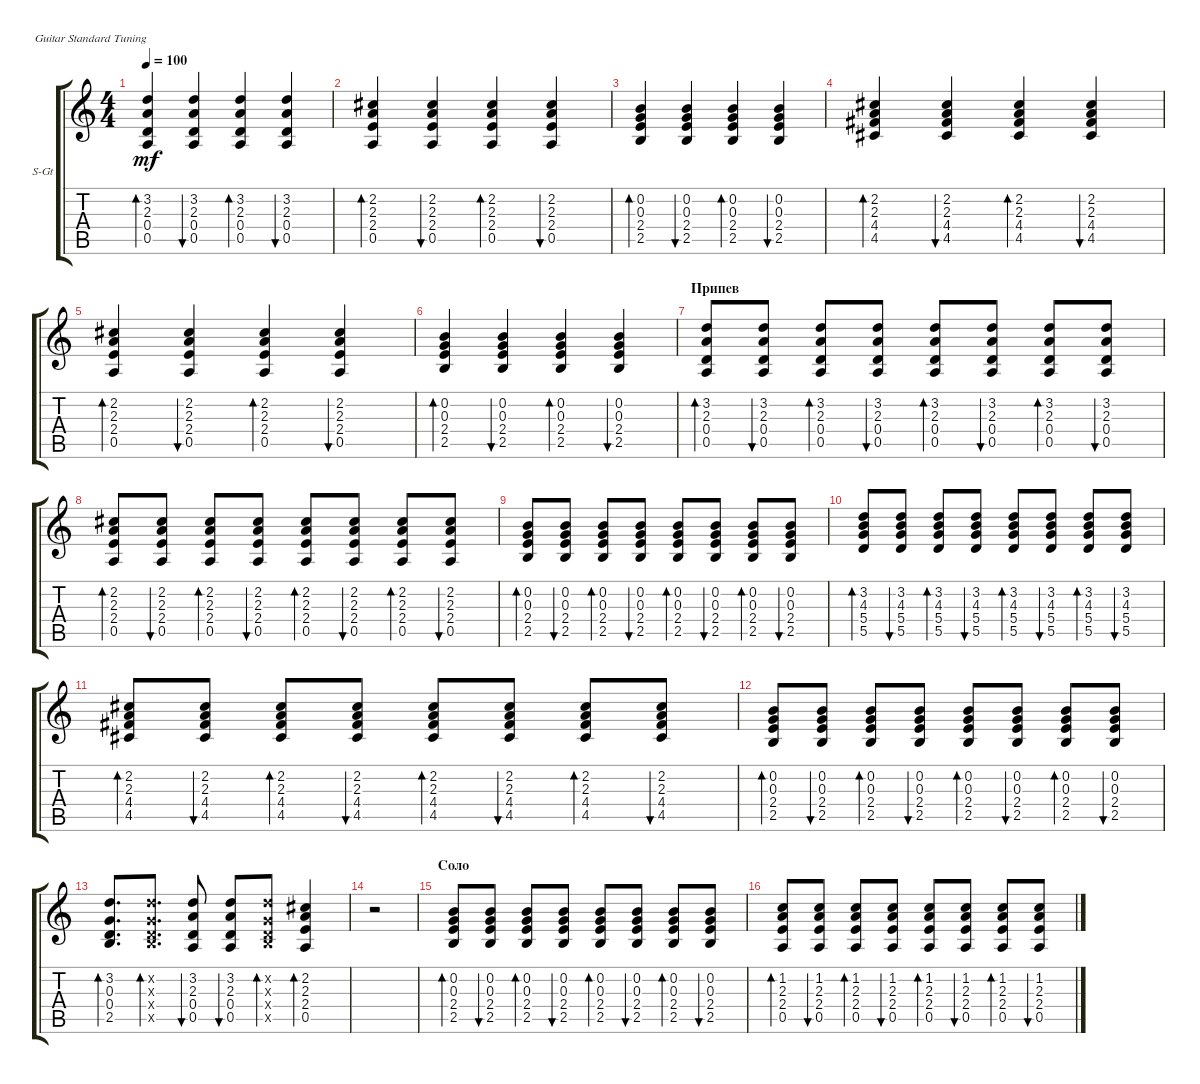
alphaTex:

\defaultSystemsLayout 4
\bracketExtendMode groupsimilarinstruments
\firstSystemTrackNameOrientation horizontal
\otherSystemsTrackNameOrientation horizontal
\track ("В. Бутусов (гитара)" "S-Gt") {instrument acousticguitarsteel}
\staff {score tabs}
\tuning (E4 B3 G3 D3 A2 E2)
\ts (4 4)
\tempo 100
\clef g2
\ks c
(0.5 0.4 2.3 3.2).4{bd 36 dy mf} (0.5 0.4 2.3 3.2).4{bu 36} (0.5 0.4 2.3 3.2).4{bd 36} (0.5 0.4 2.3 3.2).4{bu 36} |
(0.5 2.4 2.3 2.2).4{bd 36} (0.5 2.4 2.3 2.2).4{bu 36} (0.5 2.4 2.3 2.2).4{bd 36} (0.5 2.4 2.3 2.2).4{bu 36} |
(2.5 2.4 0.3 0.2).4{bd 36} (2.5 2.4 0.3 0.2).4{bu 36} (2.5 2.4 0.3 0.2).4{bd 36} (2.5 2.4 0.3 0.2).4{bu 36} |
(4.5 4.4 2.3 2.2).4{bd 36} (4.5 4.4 2.3 2.2).4{bu 36} (4.5 4.4 2.3 2.2).4{bd 36} (4.5 4.4 2.3 2.2).4{bu 36} |
(0.5 2.4 2.3 2.2).4{bd 36} (0.5 2.4 2.3 2.2).4{bu 36} (0.5 2.4 2.3 2.2).4{bd 36} (0.5 2.4 2.3 2.2).4{bu 36} |
(2.5 2.4 0.3 0.2).4{bd 36} (2.5 2.4 0.3 0.2).4{bu 36} (2.5 2.4 0.3 0.2).4{bd 36} (2.5 2.4 0.3 0.2).4{bu 36} |
\section ("" "Припев")
(3.2 2.3 0.4 0.5).8{bd 44} (3.2 2.3 0.4 0.5).8{bu 44} (3.2 2.3 0.4 0.5).8{bd 44} (3.2 2.3 0.4 0.5).8{bu 44} (3.2 2.3 0.4 0.5).8{bd 44} (3.2 2.3 0.4 0.5).8{bu 44} (3.2 2.3 0.4 0.5).8{bd 44} (3.2 2.3 0.4 0.5).8{bu 44} |
(0.5 2.4 2.3 2.2).8{bd 36} (0.5 2.4 2.3 2.2).8{bu 36} (0.5 2.4 2.3 2.2).8{bd 36} (0.5 2.4 2.3 2.2).8{bu 36} (0.5 2.4 2.3 2.2).8{bd 36} (0.5 2.4 2.3 2.2).8{bu 36} (0.5 2.4 2.3 2.2).8{bd 36} (0.5 2.4 2.3 2.2).8{bu 36} |
(2.5 2.4 0.3 0.2).8{bd 36} (2.5 2.4 0.3 0.2).8{bu 36} (2.5 2.4 0.3 0.2).8{bd 36} (2.5 2.4 0.3 0.2).8{bu 36} (2.5 2.4 0.3 0.2).8{bd 36} (2.5 2.4 0.3 0.2).8{bu 36} (2.5 2.4 0.3 0.2).8{bd 36} (2.5 2.4 0.3 0.2).8{bu 36} |
(5.5 5.4 4.3 3.2).8{bd 36} (5.5 5.4 4.3 3.2).8{bu 36} (5.5 5.4 4.3 3.2).8{bd 36} (5.5 5.4 4.3 3.2).8{bu 36} (5.5 5.4 4.3 3.2).8{bd 36} (5.5 5.4 4.3 3.2).8{bu 36} (5.5 5.4 4.3 3.2).8{bd 36} (5.5 5.4 4.3 3.2).8{bu 36} |
(4.5 4.4 2.3 2.2).8{bd 36} (4.5 4.4 2.3 2.2).8{bu 36} (4.5 4.4 2.3 2.2).8{bd 36} (4.5 4.4 2.3 2.2).8{bu 36} (4.5 4.4 2.3 2.2).8{bd 36} (4.5 4.4 2.3 2.2).8{bu 36} (4.5 4.4 2.3 2.2).8{bd 36} (4.5 4.4 2.3 2.2).8{bu 36} |
(2.5 2.4 0.3 0.2).8{bd 36} (2.5 2.4 0.3 0.2).8{bu 36} (2.5 2.4 0.3 0.2).8{bd 36} (2.5 2.4 0.3 0.2).8{bu 36} (2.5 2.4 0.3 0.2).8{bd 36} (2.5 2.4 0.3 0.2).8{bu 36} (2.5 2.4 0.3 0.2).8{bd 36} (2.5 2.4 0.3 0.2).8{bu 36} |
(3.2 0.3 0.4 2.5).8{d bd 55} (3.2{x} 0.3{x} 0.4{x} 2.5{x}).8{d bd 55} (3.2 2.3 0.4 0.5).8{bu 54} (3.2 2.3 0.4 0.5).8{bu 54} (3.2{x} 0.3{x} 0.4{x} 2.5{x}).8{bd 55} (2.2 2.3 2.4 0.5).4{bd 55} |
r.2 |
\section ("" "Соло")
(2.5 2.4 0.3 0.2).8{bd 36} (2.5 2.4 0.3 0.2).8{bu 36} (2.5 2.4 0.3 0.2).8{bd 36} (2.5 2.4 0.3 0.2).8{bu 36} (2.5 2.4 0.3 0.2).8{bd 36} (2.5 2.4 0.3 0.2).8{bu 36} (2.5 2.4 0.3 0.2).8{bd 36} (2.5 2.4 0.3 0.2).8{bu 36} |
(0.5 2.4 2.3 1.2).8{bd 36} (0.5 2.4 2.3 1.2).8{bu 36} (0.5 2.4 2.3 1.2).8{bd 36} (0.5 2.4 2.3 1.2).8{bu 36} (0.5 2.4 2.3 1.2).8{bd 36} (0.5 2.4 2.3 1.2).8{bu 36} (0.5 2.4 2.3 1.2).8{bd 36} (0.5 2.4 2.3 1.2).8{bu 36}
